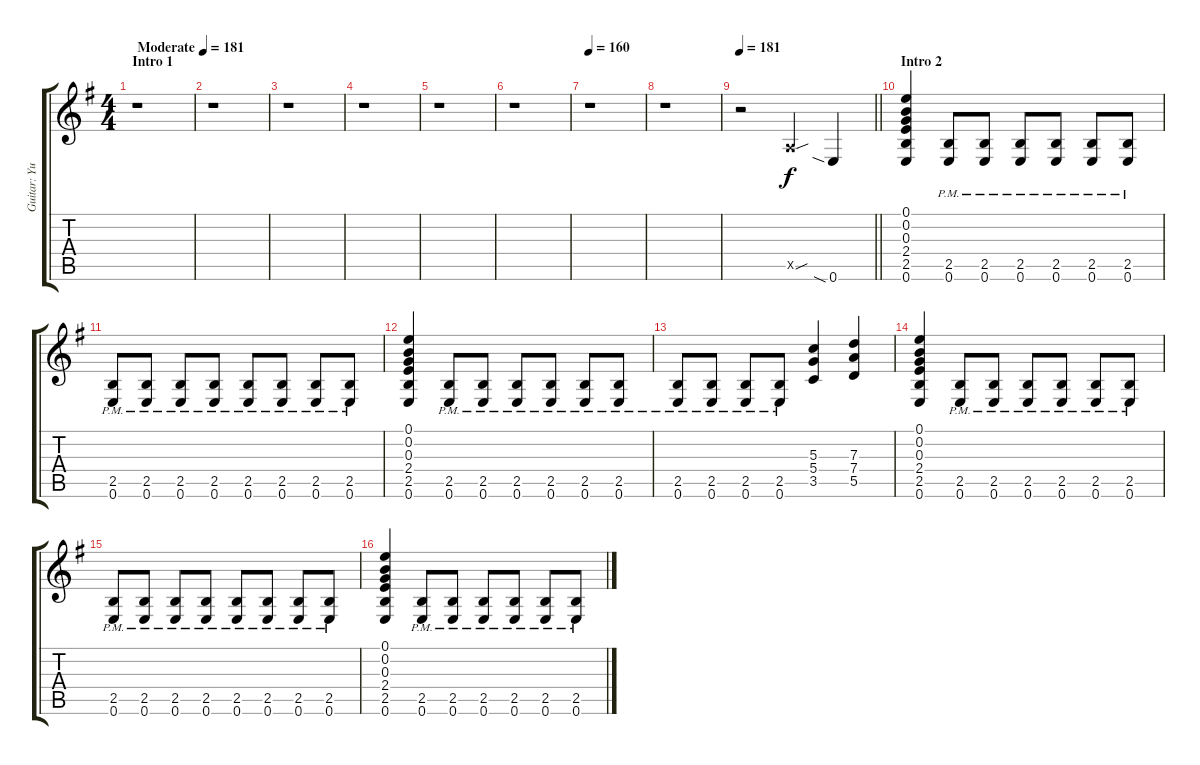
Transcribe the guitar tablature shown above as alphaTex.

\track ("Guitar: Yui Hirasawa" "Guitar: Yu") {instrument overdrivenguitar}
\staff {score tabs}
\tuning (E4 B3 G3 D3 A2 E2) {hide}
\ts (4 4)
\section ("" "Intro 1")
\tempo (181 "Moderate")
\clef g2
\ks g
r.1{dy f instrument overdrivenguitar} |
r.1 |
r.1 |
r.1 |
r.1 |
r.1 |
\tempo 160
r.1 |
r.1 |
\tempo 181
\barLineRight lightlight
r.2 0.5{sou x}.4 0.6{sia}.4 |
\section ("" "Intro 2")
(0.1 0.2 0.3 2.4 2.5 0.6).4 (2.5{pm} 0.6{pm}).8 (2.5{pm} 0.6{pm}).8 (2.5{pm} 0.6{pm}).8 (2.5{pm} 0.6{pm}).8 (2.5{pm} 0.6{pm}).8 (2.5{pm} 0.6{pm}).8 |
(2.5{pm} 0.6{pm}).8 (2.5{pm} 0.6{pm}).8 (2.5{pm} 0.6{pm}).8 (2.5{pm} 0.6{pm}).8 (2.5{pm} 0.6{pm}).8 (2.5{pm} 0.6{pm}).8 (2.5{pm} 0.6{pm}).8 (2.5{pm} 0.6{pm}).8 |
(0.1 0.2 0.3 2.4 2.5 0.6).4 (2.5{pm} 0.6{pm}).8 (2.5{pm} 0.6{pm}).8 (2.5{pm} 0.6{pm}).8 (2.5{pm} 0.6{pm}).8 (2.5{pm} 0.6{pm}).8 (2.5{pm} 0.6{pm}).8 |
(2.5{pm} 0.6{pm}).8 (2.5{pm} 0.6{pm}).8 (2.5{pm} 0.6{pm}).8 (2.5{pm} 0.6{pm}).8 (5.3 5.4 3.5).4 (7.3 7.4 5.5).4 |
(0.1 0.2 0.3 2.4 2.5 0.6).4 (2.5{pm} 0.6{pm}).8 (2.5{pm} 0.6{pm}).8 (2.5{pm} 0.6{pm}).8 (2.5{pm} 0.6{pm}).8 (2.5{pm} 0.6{pm}).8 (2.5{pm} 0.6{pm}).8 |
(2.5{pm} 0.6{pm}).8 (2.5{pm} 0.6{pm}).8 (2.5{pm} 0.6{pm}).8 (2.5{pm} 0.6{pm}).8 (2.5{pm} 0.6{pm}).8 (2.5{pm} 0.6{pm}).8 (2.5{pm} 0.6{pm}).8 (2.5{pm} 0.6{pm}).8 |
(0.1 0.2 0.3 2.4 2.5 0.6).4 (2.5{pm} 0.6{pm}).8 (2.5{pm} 0.6{pm}).8 (2.5{pm} 0.6{pm}).8 (2.5{pm} 0.6{pm}).8 (2.5{pm} 0.6{pm}).8 (2.5{pm} 0.6{pm}).8
